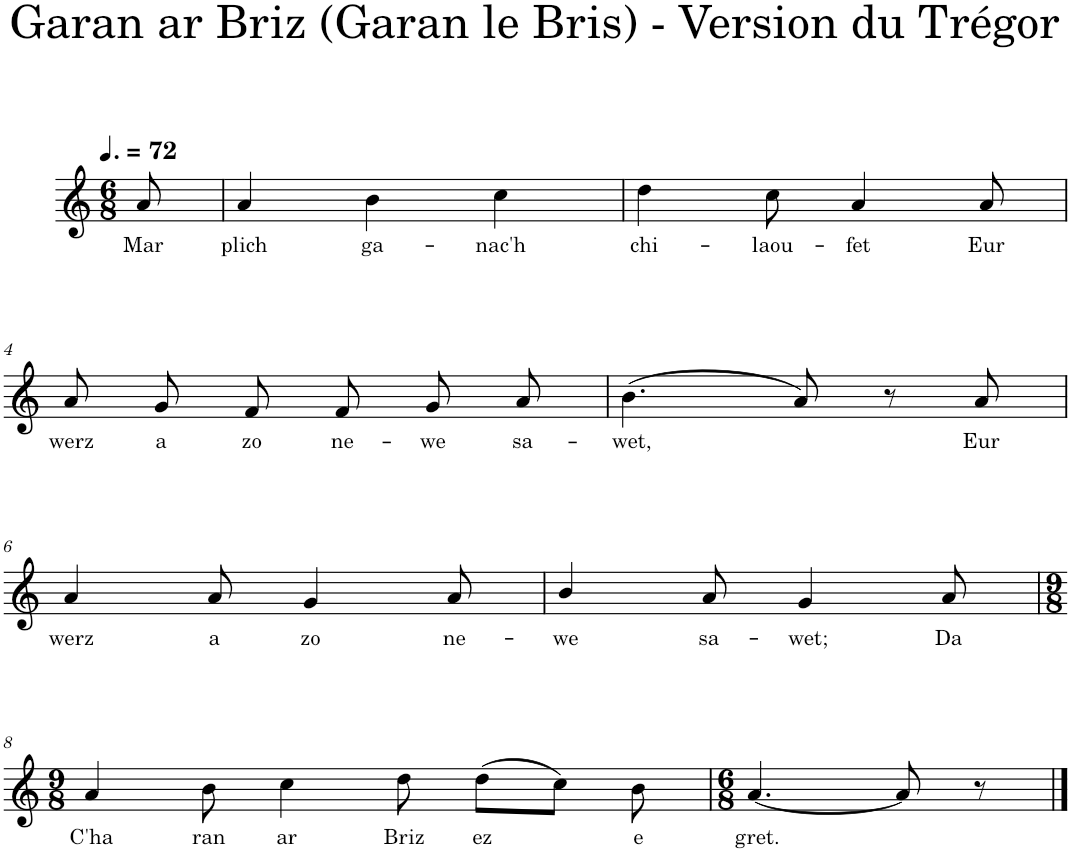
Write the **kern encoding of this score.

**kern	**text
*part1	*part1
*staff1	*staff1
*I"Piano	*
*I'Pno	*
*clefG2	*
*k[]	*
*M6/8	*
*MM108	*
=1	=1
!	!LO:LY:b
8a/	Mar
=2	=2
!	!LO:LY:b
4a/	plich
!	!LO:LY:b
4b\	ga-
!	!LO:LY:b
4cc\	-nac'h
=3	=3
!	!LO:LY:b
4dd\	chi-
!	!LO:LY:b
8cc\	-laou-
!	!LO:LY:b
4a/	-fet
!	!LO:LY:b
8a/	Eur
!!LO:LB:g=z
=4	=4
!	!LO:LY:b
8a/	werz
!	!LO:LY:b
8g/	a
!	!LO:LY:b
8f/	zo
!	!LO:LY:b
8f/	ne-
!	!LO:LY:b
8g/	-we
!	!LO:LY:b
8a/	sa-
=5	=5
!	!LO:LY:b
(4.b\	wet,
8a/)	.
8r	.
!	!LO:LY:b
8a/	Eur
!!LO:LB:g=z
=6	=6
!	!LO:LY:b
4a/	werz
!	!LO:LY:b
8a/	a
!	!LO:LY:b
4g/	zo
!	!LO:LY:b
8a/	ne-
=7	=7
!	!LO:LY:b
4b/	-we
!	!LO:LY:b
8a/	sa-
!	!LO:LY:b
4g/	-wet;
!	!LO:LY:b
8a/	Da
!!LO:LB:g=z
=8	=8
*M9/8	*
!	!LO:LY:b
4a/	C'ha
!	!LO:LY:b
8b\	ran
!	!LO:LY:b
4cc\	ar
!	!LO:LY:b
8dd\	Briz
!	!LO:LY:b
(8dd\L	ez
8cc\J)	.
!	!LO:LY:b
8b\	e
=9	=9
*M6/8	*
!	!LO:LY:b
[4.a/	gret.
8a/]	.
8r	.
==	==
*-	*-
